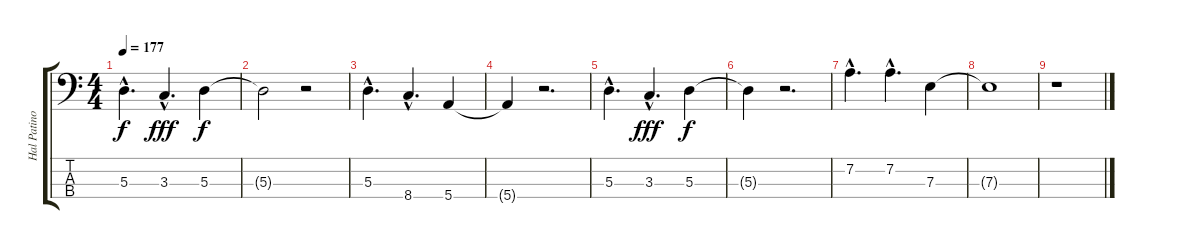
\track ("Hal Patino" "Hal Patino") {instrument electricbassfinger}
\staff {score tabs}
\tuning (G2 D2 A1 E1) {hide}
\ts (4 4)
\tempo 177
\clef f4
\ks c
5.3{hac}.4{d dy f} 3.3{hac}.4{d dy fff} 5.3.4{dy f} |
5.3{t}.2 r.2 |
5.3{hac}.4{d} 8.4{hac}.4{d} 5.4.4 |
5.4{t}.4 r.2{d} |
5.3{hac}.4{d} 3.3{hac}.4{d dy fff} 5.3.4{dy f} |
5.3{t}.4 r.2{d} |
7.2{hac}.4{d} 7.2{hac}.4{d} 7.3.4 |
7.3{t}.1 |
r.1
